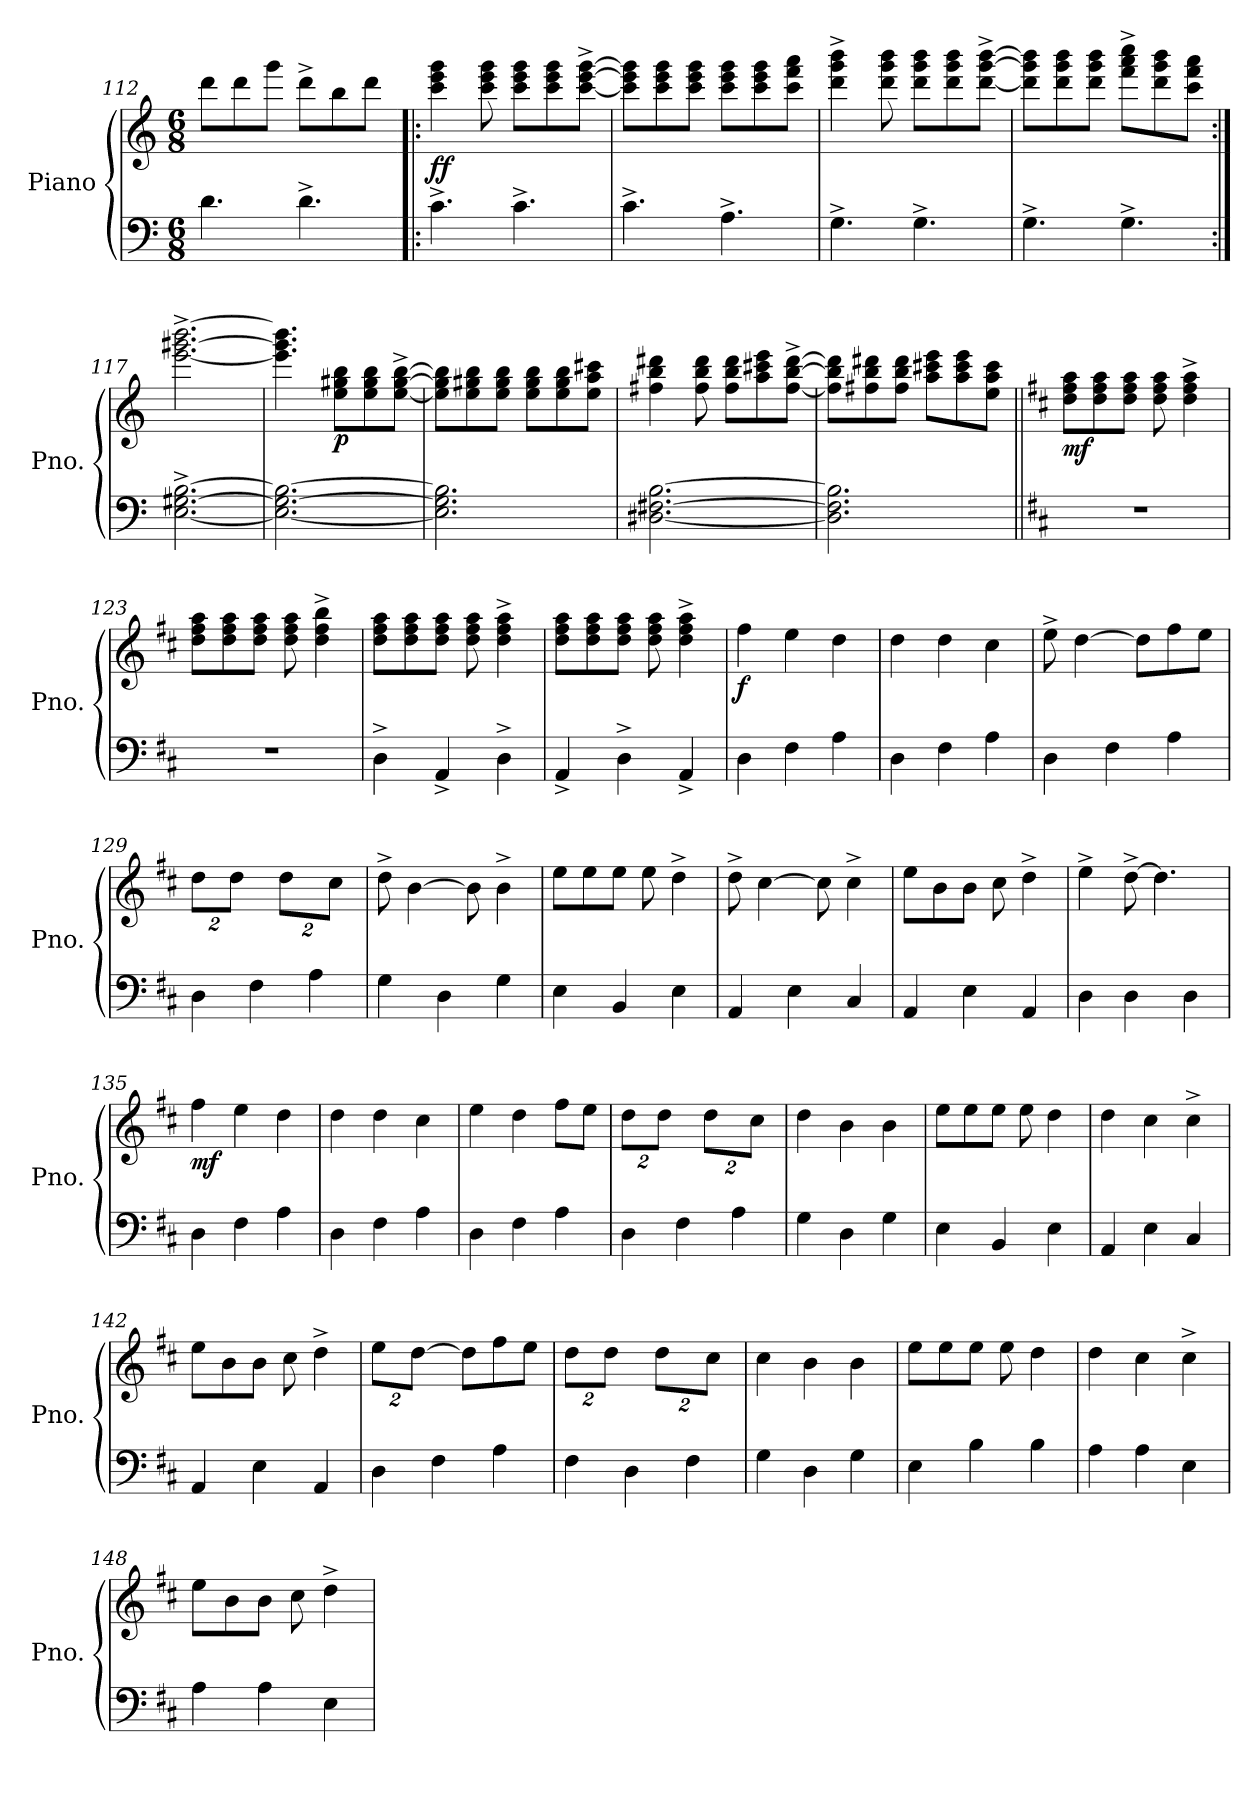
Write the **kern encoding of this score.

**kern	**kern	**dynam
*part1	*part1	*part1
*staff2	*staff1	*staff1/2
*I"Piano	*	*
*I'Pno.	*	*
*clefF4	*clefG2	*
*k[]	*k[]	*
*M6/8	*M6/8	*
=112	=112	=112
4.d\	8ddd\L	.
.	8ddd\	.
.	8ggg\J	.
4.d^\	8ddd^\L	.
.	8bb\	.
.	8ddd\J	.
=113!|:	=113!|:	=113!|:
!	!	!LO:DY:b
4.c^\	4ccc\ 4eee\ 4ggg\	ff
.	8ccc\ 8eee\ 8ggg\	.
4.c^\	8ccc\ 8eee\ 8ggg\L	.
.	8ccc\ 8eee\ 8ggg\	.
.	[8ccc\^ [8eee\^ [8ggg\^J	.
=114	=114	=114
4.c^\	8ccc\] 8eee\] 8ggg\]L	.
.	8ccc\ 8eee\ 8ggg\	.
.	8ccc\ 8eee\ 8ggg\J	.
4.A^\	8ccc\ 8eee\ 8ggg\L	.
.	8ccc\ 8eee\ 8ggg\	.
.	8ccc\ 8fff\ 8aaa\J	.
!!LO:LB:g=z
=115	=115	=115
4.G^\	4ddd\^ 4ggg\^ 4bbb\^	.
.	8ddd\ 8ggg\ 8bbb\	.
4.G^\	8ddd\ 8ggg\ 8bbb\L	.
.	8ddd\ 8ggg\ 8bbb\	.
.	[8ddd\^ [8ggg\^ [8bbb\^J	.
=116	=116	=116
4.G^\	8ddd\] 8ggg\] 8bbb\]L	.
.	8ddd\ 8ggg\ 8bbb\	.
.	8ddd\ 8ggg\ 8bbb\J	.
4.G^\	8fff\^ 8aaa\^ 8cccc\^L	.
.	8ddd\ 8ggg\ 8bbb\	.
.	8ccc\ 8fff\ 8aaa\J	.
=117:|!	=117:|!	=117:|!
[2.E\^ [2.G#X\^ [2.B\^	[2.eee\^ [2.ggg#X\^ [2.bbb\^	.
=118	=118	=118
2.E\_ 2.G#\_ 2.B\_	4.eee\] 4.ggg#\] 4.bbb\]	.
!	!	!LO:DY:b
.	8ee\ 8gg#X\ 8bb\L	p
.	8ee\ 8gg#\ 8bb\	.
.	[8ee\^ [8gg#\^ [8bb\^J	.
=119	=119	=119
2.E\] 2.G#\] 2.B\]	8ee\] 8gg#\] 8bb\]L	.
.	8ee\ 8gg#X\ 8bb\	.
.	8ee\ 8gg#\ 8bb\J	.
.	8ee\ 8gg#\ 8bb\L	.
.	8ee\ 8gg#\ 8bb\	.
.	8ee\ 8aa\ 8ccc#X\J	.
=120	=120	=120
[2.D#X\ [2.F#X\ [2.B\	4ff#X\ 4bb\ 4ddd#X\	.
.	8ff#\ 8bb\ 8ddd#\	.
.	8ff#\ 8bb\ 8ddd#\L	.
.	8aa\ 8ccc#X\ 8eee\	.
.	[8ff#\^ [8bb\^ [8ddd#\^J	.
!!LO:PB:g=z
=121	=121	=121
2.D#\] 2.F#\] 2.B\]	8ff#\] 8bb\] 8ddd#\]L	.
.	8ff#X\ 8bb\ 8ddd#X\	.
.	8ff#\ 8bb\ 8ddd#\J	.
.	8aa\ 8ccc#X\ 8eee\L	.
.	8aa\ 8ccc#\ 8eee\	.
.	8ee\ 8aa\ 8ccc#\J	.
=122||	=122||	=122||
*k[f#c#]	*k[f#c#]	*
!	!	!LO:DY:b
2.r	8dd\ 8ff#\ 8aa\L	mf
.	8dd\ 8ff#\ 8aa\	.
.	8dd\ 8ff#\ 8aa\J	.
.	8dd\ 8ff#\ 8aa\	.
.	4dd\^ 4ff#\^ 4aa\^	.
=123	=123	=123
2.r	8dd\ 8ff#\ 8aa\L	.
.	8dd\ 8ff#\ 8aa\	.
.	8dd\ 8ff#\ 8aa\J	.
.	8dd\ 8ff#\ 8aa\	.
.	4dd\^ 4ff#\^ 4bb\^	.
=124	=124	=124
4D^\	8dd\ 8ff#\ 8aa\L	.
.	8dd\ 8ff#\ 8aa\	.
4AA^/	8dd\ 8ff#\ 8aa\J	.
.	8dd\ 8ff#\ 8aa\	.
4D^\	4dd\^ 4ff#\^ 4aa\^	.
=125	=125	=125
4AA^/	8dd\ 8ff#\ 8aa\L	.
.	8dd\ 8ff#\ 8aa\	.
4D^\	8dd\ 8ff#\ 8aa\J	.
.	8dd\ 8ff#\ 8aa\	.
4AA^/	4dd\^ 4ff#\^ 4aa\^	.
=126	=126	=126
!	!	!LO:DY:b
4D\	4ff#\	f
4F#\	4ee\	.
4A\	4dd\	.
!!LO:LB:g=z
=127	=127	=127
4D\	4dd\	.
4F#\	4dd\	.
4A\	4cc#\	.
=128	=128	=128
4D\	8ee^\	.
.	[4dd\	.
4F#\	.	.
.	8dd\L]	.
4A\	8ff#\	.
.	8ee\J	.
=129	=129	=129
*	*Xbrackettup	*
4D\	16%3dd\L	.
.	16%3dd\J	.
4F#\	.	.
.	16%3dd\L	.
4A\	.	.
.	16%3cc#\J	.
=130	=130	=130
4G\	8dd^\	.
.	[4b\	.
4D\	.	.
.	8b\]	.
4G\	4b^\	.
=131	=131	=131
4E\	8ee\L	.
.	8ee\	.
4BB/	8ee\J	.
.	8ee\	.
4E\	4dd^\	.
=132	=132	=132
4AA/	8dd^\	.
.	[4cc#\	.
4E\	.	.
.	8cc#\]	.
4C#/	4cc#^\	.
=133	=133	=133
4AA/	8ee\L	.
.	8b\	.
4E\	8b\J	.
.	8cc#\	.
4AA/	4dd^\	.
=134	=134	=134
4D\	4ee^\	.
4D\	[8dd^\	.
.	4.dd\]	.
4D\	.	.
=135	=135	=135
!	!	!LO:DY:b
4D\	4ff#\	mf
4F#\	4ee\	.
4A\	4dd\	.
!!LO:LB:g=z
=136	=136	=136
4D\	4dd\	.
4F#\	4dd\	.
4A\	4cc#\	.
=137	=137	=137
4D\	4ee\	.
4F#\	4dd\	.
4A\	8ff#\L	.
.	8ee\J	.
=138	=138	=138
4D\	16%3dd\L	.
.	16%3dd\J	.
4F#\	.	.
.	16%3dd\L	.
4A\	.	.
.	16%3cc#\J	.
=139	=139	=139
4G\	4dd\	.
4D\	4b\	.
4G\	4b\	.
=140	=140	=140
4E\	8ee\L	.
.	8ee\	.
4BB/	8ee\J	.
.	8ee\	.
4E\	4dd\	.
=141	=141	=141
4AA/	4dd\	.
4E\	4cc#\	.
4C#/	4cc#^\	.
=142	=142	=142
4AA/	8ee\L	.
.	8b\	.
4E\	8b\J	.
.	8cc#\	.
4AA/	4dd^\	.
=143	=143	=143
4D\	16%3ee\L	.
.	[16%3dd\J	.
4F#\	.	.
.	8dd\L]	.
4A\	8ff#\	.
.	8ee\J	.
=144	=144	=144
4F#\	16%3dd\L	.
.	16%3dd\J	.
4D\	.	.
.	16%3dd\L	.
4F#\	.	.
.	16%3cc#\J	.
!!LO:LB:g=z
=145	=145	=145
4G\	4cc#\	.
4D\	4b\	.
4G\	4b\	.
=146	=146	=146
4E\	8ee\L	.
.	8ee\	.
4B\	8ee\J	.
.	8ee\	.
4B\	4dd\	.
=147	=147	=147
4A\	4dd\	.
4A\	4cc#\	.
4E\	4cc#^\	.
=148	=148	=148
4A\	8ee\L	.
.	8b\	.
4A\	8b\J	.
.	8cc#\	.
4E\	4dd^\	.
=	=	=
*-	*-	*-
